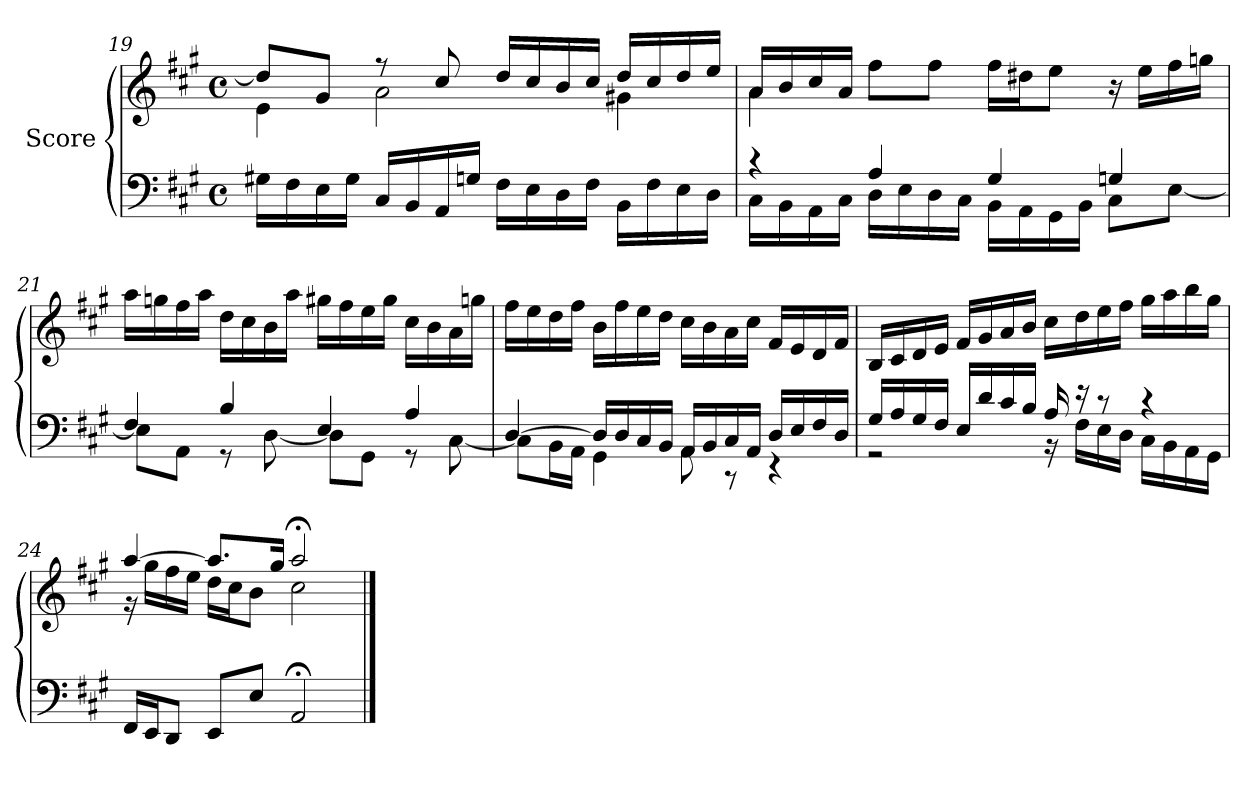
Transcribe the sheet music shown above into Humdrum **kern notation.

**kern	**kern
*part1	*part1
*staff2	*staff1
*I"Score	*
*clefF4	*clefG2
*k[f#c#g#]	*k[f#c#g#]
*M4/4	*M4/4
*met(c)	*met(c)
=19	=19
*	*^
16G#X\LL	8dd/L]	4e\
16F#\	.	.
16E\	8g#/J	.
16G#\JJ	.	.
16C#/LL	8r	2a\
16BB/	.	.
16AA/	8cc#/	.
16Gn/JJ	.	.
16F#\LL	16dd/LL	.
16E\	16cc#/	.
16D\	16b/	.
16F#\JJ	16cc#/JJ	.
16BB\LL	16dd/LL	4g#X\
16F#\	16cc#/	.
16E\	16dd/	.
16D\JJ	16ee/JJ	.
!!LO:LB:g=z	!!
=20	=20	=20
*^	*	*
4r	16C#\LL	16a/LL	4a\
.	16BB\	16b/	.
.	16AA\	16cc#/	.
.	16C#\JJ	16a/JJ	.
4A/	16D\LL	8ff#\L	2.ryy
.	16E\	.	.
.	16D\	8ff#\J	.
.	16C#\JJ	.	.
4G#/	16BB\LL	16ff#\LL	.
.	16AA\	16dd#X\J	.
.	16GG#\	8ee\J	.
.	16BB\JJ	.	.
4Gn/	8C#\L	16r	.
.	.	16ee\LL	.
.	[8E\J	16ff#\	.
.	.	16ggn\JJ	.
*	*	*v	*v
=21	=21	=21
4F#/	8E\L]	16aa\LL
.	.	16ggn\
.	8AA\J	16ff#\
.	.	16aa\JJ
4B/	8r	16dd\LL
.	.	16cc#\
.	[8D\	16b\
.	.	16aa\JJ
4E/	8D\L]	16gg#X\LL
.	.	16ff#\
.	8GG#\J	16ee\
.	.	16gg#\JJ
4A/	8r	16cc#\LL
.	.	16b\
.	[8C#\	16a\
.	.	16ggn\JJ
!!LO:LB:g=z
=22	=22	=22
[4D/	8C#\L]	16ff#\LL
.	.	16ee\
.	16BB\L	16dd\
.	16AA\JJ	16ff#\JJ
16D/LL]	4GG#\	16b\LL
16D/	.	16ff#\
16C#/	.	16ee\
16BB/JJ	.	16dd\JJ
16AA/LL	8AA\	16cc#\LL
16BB/	.	16b\
16C#/	8r	16a\
16AA/JJ	.	16cc#\JJ
16D/LL	4r	16f#/LL
16E/	.	16e/
16F#/	.	16d/
16D/JJ	.	16f#/JJ
=23	=23	=23
16G#/LL	2r	16B/LL
16A/	.	16c#/
16G#/	.	16d/
16F#/JJ	.	16e/JJ
16E/LL	.	16f#/LL
16d/	.	16g#/
16c#/	.	16a/
16B/JJ	.	16b/JJ
16A/	16r	16cc#\LL
16r	16F#\LL	16dd\
8r	16E\	16ee\
.	16D\JJ	16ff#\JJ
4r	16C#\LL	16gg#\LL
.	16BB\	16aa\
.	16AA\	16bb\
.	16GG#\JJ	16gg#\JJ
*v	*v	*
=24	=24
*	*^
16FF#/LL	[4aa/	16r
16EE/J	.	16gg#\LL
8DD/J	.	16ff#\
.	.	16ee\JJ
8EE/L	8.aa/L]	16dd\LL
.	.	16cc#\J
8E/J	.	8b\J
.	16gg#/Jk	.
2AA;/	2aa;</	2cc#\
*	*v	*v
==	==
*-	*-
